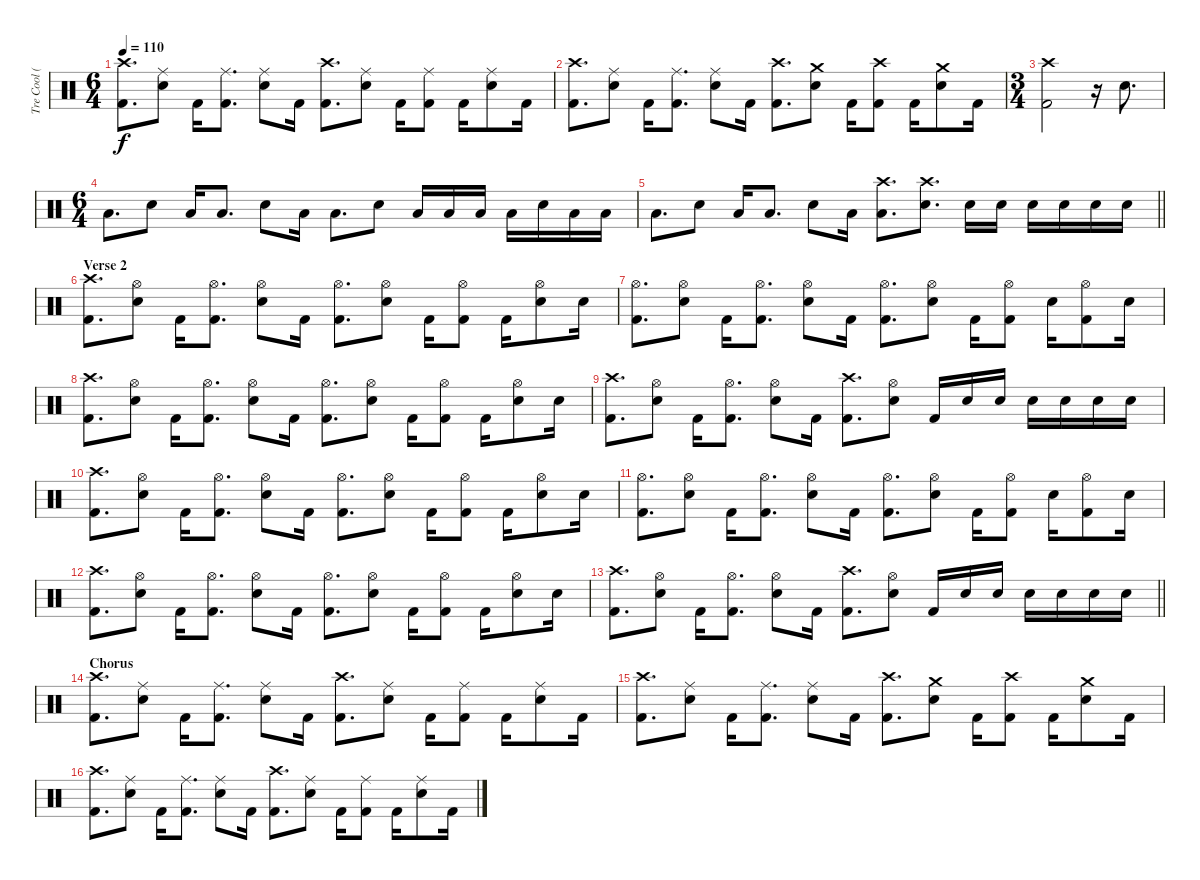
\track ("Tre Cool (Drums)" "Tre Cool (") {instrument percussion}
\staff {score}
\articulation defaults
\ts (6 4)
\tempo 110
\clef neutral
\ks c
("Crash high (hit)" "Kick (hit) 2").8{d dy f} ("Ride (middle)" "Electric Snare (hit)").8 "Kick (hit) 2".16 ("Ride (middle)" "Kick (hit) 2").8{d} ("Ride (middle)" "Electric Snare (hit)").8 "Kick (hit) 2".16 ("Crash high (hit)" "Kick (hit) 2").8{d} ("Ride (middle)" "Electric Snare (hit)").8 "Kick (hit) 2".16 ("Ride (middle)" "Kick (hit) 2").8 "Kick (hit) 2".16 ("Ride (middle)" "Electric Snare (hit)").8 "Kick (hit) 2".16 |
("Crash high (hit)" "Kick (hit) 2").8{d} ("Ride (middle)" "Electric Snare (hit)").8 "Kick (hit) 2".16 ("Ride (middle)" "Kick (hit) 2").8{d} ("Ride (middle)" "Electric Snare (hit)").8 "Kick (hit) 2".16 ("Crash high (hit)" "Kick (hit) 2").8{d} ("Crash medium (hit)" "Electric Snare (hit)").8 "Kick (hit) 2".16 ("Crash high (hit)" "Kick (hit) 2").8 "Kick (hit) 2".16 ("Crash medium (hit)" "Electric Snare (hit)").8 "Kick (hit) 2".16 |
\ts (3 4)
("Crash high (hit)" "Kick (hit) 2").2 r.16 "Electric Snare (hit)".8{d} |
\ts (6 4)
"Low Floor Tom (hit)".8{d} "Electric Snare (hit)".8 "Low Floor Tom (hit)".16 "Low Floor Tom (hit)".8{d} "Electric Snare (hit)".8 "Low Floor Tom (hit)".16 "Low Floor Tom (hit)".8{d} "Electric Snare (hit)".8 "Low Floor Tom (hit)".16 "Low Floor Tom (hit)".16 "Low Floor Tom (hit)".16 "Low Floor Tom (hit)".16 "Electric Snare (hit)".16 "Low Floor Tom (hit)".16 "Low Floor Tom (hit)".16 |
\barLineRight lightlight "Low Floor Tom (hit)".8{d} "Electric Snare (hit)".8 "Low Floor Tom (hit)".16 "Low Floor Tom (hit)".8{d} "Electric Snare (hit)".8 "Low Floor Tom (hit)".16
("Crash high (hit)" "Low Floor Tom (hit)").8{d} ("Crash high (hit)" "Electric Snare (hit)").8{d} "Electric Snare (hit)".16 "Electric Snare (hit)".16 "Electric Snare (hit)".16 "Electric Snare (hit)".16 "Electric Snare (hit)".16 "Electric Snare (hit)".16 |
\section ("" "Verse 2")
("Crash high (hit)" "Kick (hit) 2").8{d} ("Hi-Hat (open)" "Electric Snare (hit)").8 "Kick (hit) 2".16 ("Hi-Hat (open)" "Kick (hit) 2").8{d} ("Hi-Hat (open)" "Electric Snare (hit)").8 "Kick (hit) 2".16 ("Hi-Hat (open)" "Kick (hit) 2").8{d} ("Hi-Hat (open)" "Electric Snare (hit)").8 "Kick (hit) 2".16 ("Hi-Hat (open)" "Kick (hit) 2").8 "Kick (hit) 2".16 ("Hi-Hat (open)" "Electric Snare (hit)").8 "Electric Snare (hit)".16 |
("Hi-Hat (open)" "Kick (hit) 2").8{d} ("Hi-Hat (open)" "Electric Snare (hit)").8 "Kick (hit) 2".16 ("Hi-Hat (open)" "Kick (hit) 2").8{d} ("Hi-Hat (open)" "Electric Snare (hit)").8 "Kick (hit) 2".16 ("Hi-Hat (open)" "Kick (hit) 2").8{d} ("Hi-Hat (open)" "Electric Snare (hit)").8 "Kick (hit) 2".16 ("Hi-Hat (open)" "Kick (hit) 2").8 "Electric Snare (hit)".16 ("Hi-Hat (open)" "Kick (hit) 2").8 "Electric Snare (hit)".16 |
("Crash high (hit)" "Kick (hit) 2").8{d} ("Hi-Hat (open)" "Electric Snare (hit)").8 "Kick (hit) 2".16 ("Hi-Hat (open)" "Kick (hit) 2").8{d} ("Hi-Hat (open)" "Electric Snare (hit)").8 "Kick (hit) 2".16 ("Hi-Hat (open)" "Kick (hit) 2").8{d} ("Hi-Hat (open)" "Electric Snare (hit)").8 "Kick (hit) 2".16 ("Hi-Hat (open)" "Kick (hit) 2").8 "Kick (hit) 2".16 ("Hi-Hat (open)" "Electric Snare (hit)").8 "Electric Snare (hit)".16 |
("Crash high (hit)" "Kick (hit) 2").8{d} ("Hi-Hat (open)" "Electric Snare (hit)").8 "Kick (hit) 2".16 ("Hi-Hat (open)" "Kick (hit) 2").8{d} ("Hi-Hat (open)" "Electric Snare (hit)").8 "Kick (hit) 2".16 ("Crash high (hit)" "Kick (hit) 2").8{d} ("Hi-Hat (open)" "Electric Snare (hit)").8 "Kick (hit) 2".16 "Electric Snare (hit)".16 "Electric Snare (hit)".16 "Electric Snare (hit)".16 "Electric Snare (hit)".16 "Electric Snare (hit)".16 "Electric Snare (hit)".16 |
("Crash high (hit)" "Kick (hit) 2").8{d} ("Hi-Hat (open)" "Electric Snare (hit)").8 "Kick (hit) 2".16 ("Hi-Hat (open)" "Kick (hit) 2").8{d} ("Hi-Hat (open)" "Electric Snare (hit)").8 "Kick (hit) 2".16 ("Hi-Hat (open)" "Kick (hit) 2").8{d} ("Hi-Hat (open)" "Electric Snare (hit)").8 "Kick (hit) 2".16 ("Hi-Hat (open)" "Kick (hit) 2").8 "Kick (hit) 2".16 ("Hi-Hat (open)" "Electric Snare (hit)").8 "Electric Snare (hit)".16 |
("Hi-Hat (open)" "Kick (hit) 2").8{d} ("Hi-Hat (open)" "Electric Snare (hit)").8 "Kick (hit) 2".16 ("Hi-Hat (open)" "Kick (hit) 2").8{d} ("Hi-Hat (open)" "Electric Snare (hit)").8 "Kick (hit) 2".16 ("Hi-Hat (open)" "Kick (hit) 2").8{d} ("Hi-Hat (open)" "Electric Snare (hit)").8 "Kick (hit) 2".16 ("Hi-Hat (open)" "Kick (hit) 2").8 "Electric Snare (hit)".16 ("Hi-Hat (open)" "Kick (hit) 2").8 "Electric Snare (hit)".16 |
("Crash high (hit)" "Kick (hit) 2").8{d} ("Hi-Hat (open)" "Electric Snare (hit)").8 "Kick (hit) 2".16 ("Hi-Hat (open)" "Kick (hit) 2").8{d} ("Hi-Hat (open)" "Electric Snare (hit)").8 "Kick (hit) 2".16 ("Hi-Hat (open)" "Kick (hit) 2").8{d} ("Hi-Hat (open)" "Electric Snare (hit)").8 "Kick (hit) 2".16 ("Hi-Hat (open)" "Kick (hit) 2").8 "Kick (hit) 2".16 ("Hi-Hat (open)" "Electric Snare (hit)").8 "Electric Snare (hit)".16 |
\barLineRight lightlight
("Crash high (hit)" "Kick (hit) 2").8{d} ("Hi-Hat (open)" "Electric Snare (hit)").8 "Kick (hit) 2".16 ("Hi-Hat (open)" "Kick (hit) 2").8{d} ("Hi-Hat (open)" "Electric Snare (hit)").8 "Kick (hit) 2".16 ("Crash high (hit)" "Kick (hit) 2").8{d} ("Hi-Hat (open)" "Electric Snare (hit)").8 "Kick (hit) 2".16 "Electric Snare (hit)".16 "Electric Snare (hit)".16 "Electric Snare (hit)".16 "Electric Snare (hit)".16 "Electric Snare (hit)".16 "Electric Snare (hit)".16 |
\section ("" "Chorus")
("Crash high (hit)" "Kick (hit) 2").8{d} ("Ride (middle)" "Electric Snare (hit)").8 "Kick (hit) 2".16 ("Ride (middle)" "Kick (hit) 2").8{d} ("Ride (middle)" "Electric Snare (hit)").8 "Kick (hit) 2".16 ("Crash high (hit)" "Kick (hit) 2").8{d} ("Ride (middle)" "Electric Snare (hit)").8 "Kick (hit) 2".16 ("Ride (middle)" "Kick (hit) 2").8 "Kick (hit) 2".16 ("Ride (middle)" "Electric Snare (hit)").8 "Kick (hit) 2".16 |
("Crash high (hit)" "Kick (hit) 2").8{d} ("Ride (middle)" "Electric Snare (hit)").8 "Kick (hit) 2".16 ("Ride (middle)" "Kick (hit) 2").8{d} ("Ride (middle)" "Electric Snare (hit)").8 "Kick (hit) 2".16 ("Crash high (hit)" "Kick (hit) 2").8{d} ("Crash medium (hit)" "Electric Snare (hit)").8 "Kick (hit) 2".16 ("Crash high (hit)" "Kick (hit) 2").8 "Kick (hit) 2".16 ("Crash medium (hit)" "Electric Snare (hit)").8 "Kick (hit) 2".16 |
("Crash high (hit)" "Kick (hit) 2").8{d} ("Ride (middle)" "Electric Snare (hit)").8 "Kick (hit) 2".16 ("Ride (middle)" "Kick (hit) 2").8{d} ("Ride (middle)" "Electric Snare (hit)").8 "Kick (hit) 2".16 ("Crash high (hit)" "Kick (hit) 2").8{d} ("Ride (middle)" "Electric Snare (hit)").8 "Kick (hit) 2".16 ("Ride (middle)" "Kick (hit) 2").8 "Kick (hit) 2".16 ("Ride (middle)" "Electric Snare (hit)").8 "Kick (hit) 2".16
